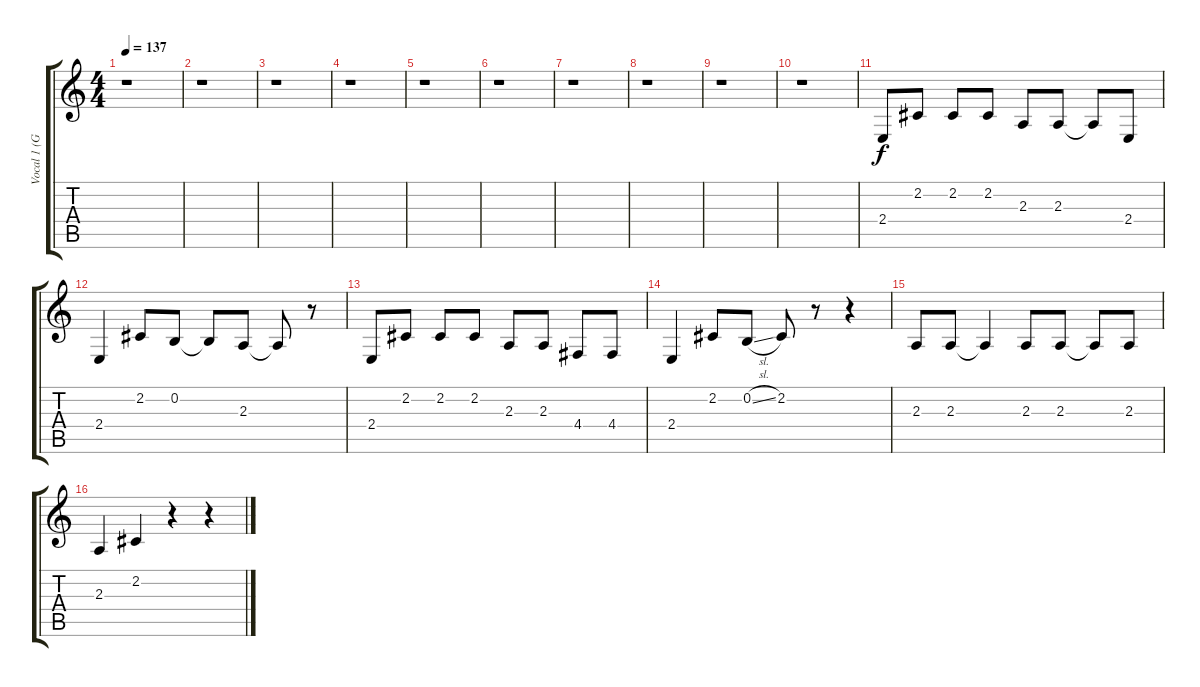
\track ("Vocal 1 (Gotou)" "Vocal 1 (G") {instrument flute}
\staff {score tabs}
\tuning (E4 B3 G3 D3 A2 E2) {hide}
\ts (4 4)
\tempo 137
\clef g2
\ks c
r.1{dy f instrument flute} |
r.1 |
r.1 |
r.1 |
r.1 |
r.1 |
r.1 |
r.1 |
r.1 |
r.1 |
2.4.8 2.2.8 2.2.8 2.2.8 2.3.8 2.3.8 2.3{t}.8 2.4.8 |
2.4.4 2.2.8 0.2.8 0.2{t}.8 2.3.8 2.3{t}.8 r.8 |
2.4.8 2.2.8 2.2.8 2.2.8 2.3.8 2.3.8 4.4.8 4.4.8 |
2.4.4 2.2.8 0.2{sl}.8 2.2.8 r.8 r.4 |
2.3.8 2.3.8 2.3{t}.4 2.3.8 2.3.8 2.3{t}.8 2.3.8 |
2.3.4 2.2.4 r.4 r.4
